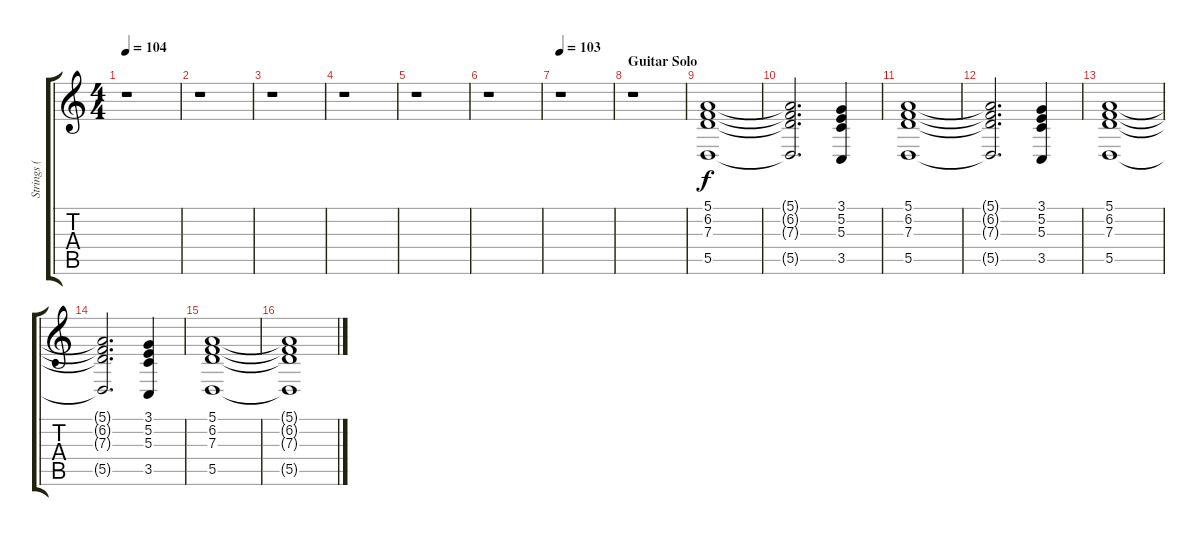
\track ("Strings ( Richard Wright )" "Strings ( ") {instrument stringensemble1}
\staff {score tabs}
\tuning (E4 B3 G3 D3 A2 E2) {hide}
\ts (4 4)
\tempo 104
\clef g2
\ks c
r.1{dy f} |
r.1 |
r.1 |
r.1 |
r.1 |
r.1 |
\tempo 103
r.1 |
\section ("" "Guitar Solo")
r.1 |
(5.1 6.2 7.3 5.5).1 |
(5.1{t} 6.2{t} 7.3{t} 5.5{t}).2{d} (3.1 5.2 5.3 3.5).4 |
(5.1 6.2 7.3 5.5).1 |
(5.1{t} 6.2{t} 7.3{t} 5.5{t}).2{d} (3.1 5.2 5.3 3.5).4 |
(5.1 6.2 7.3 5.5).1 |
(5.1{t} 6.2{t} 7.3{t} 5.5{t}).2{d} (3.1 5.2 5.3 3.5).4 |
(5.1 6.2 7.3 5.5).1 |
(5.1{t} 6.2{t} 7.3{t} 5.5{t}).1
